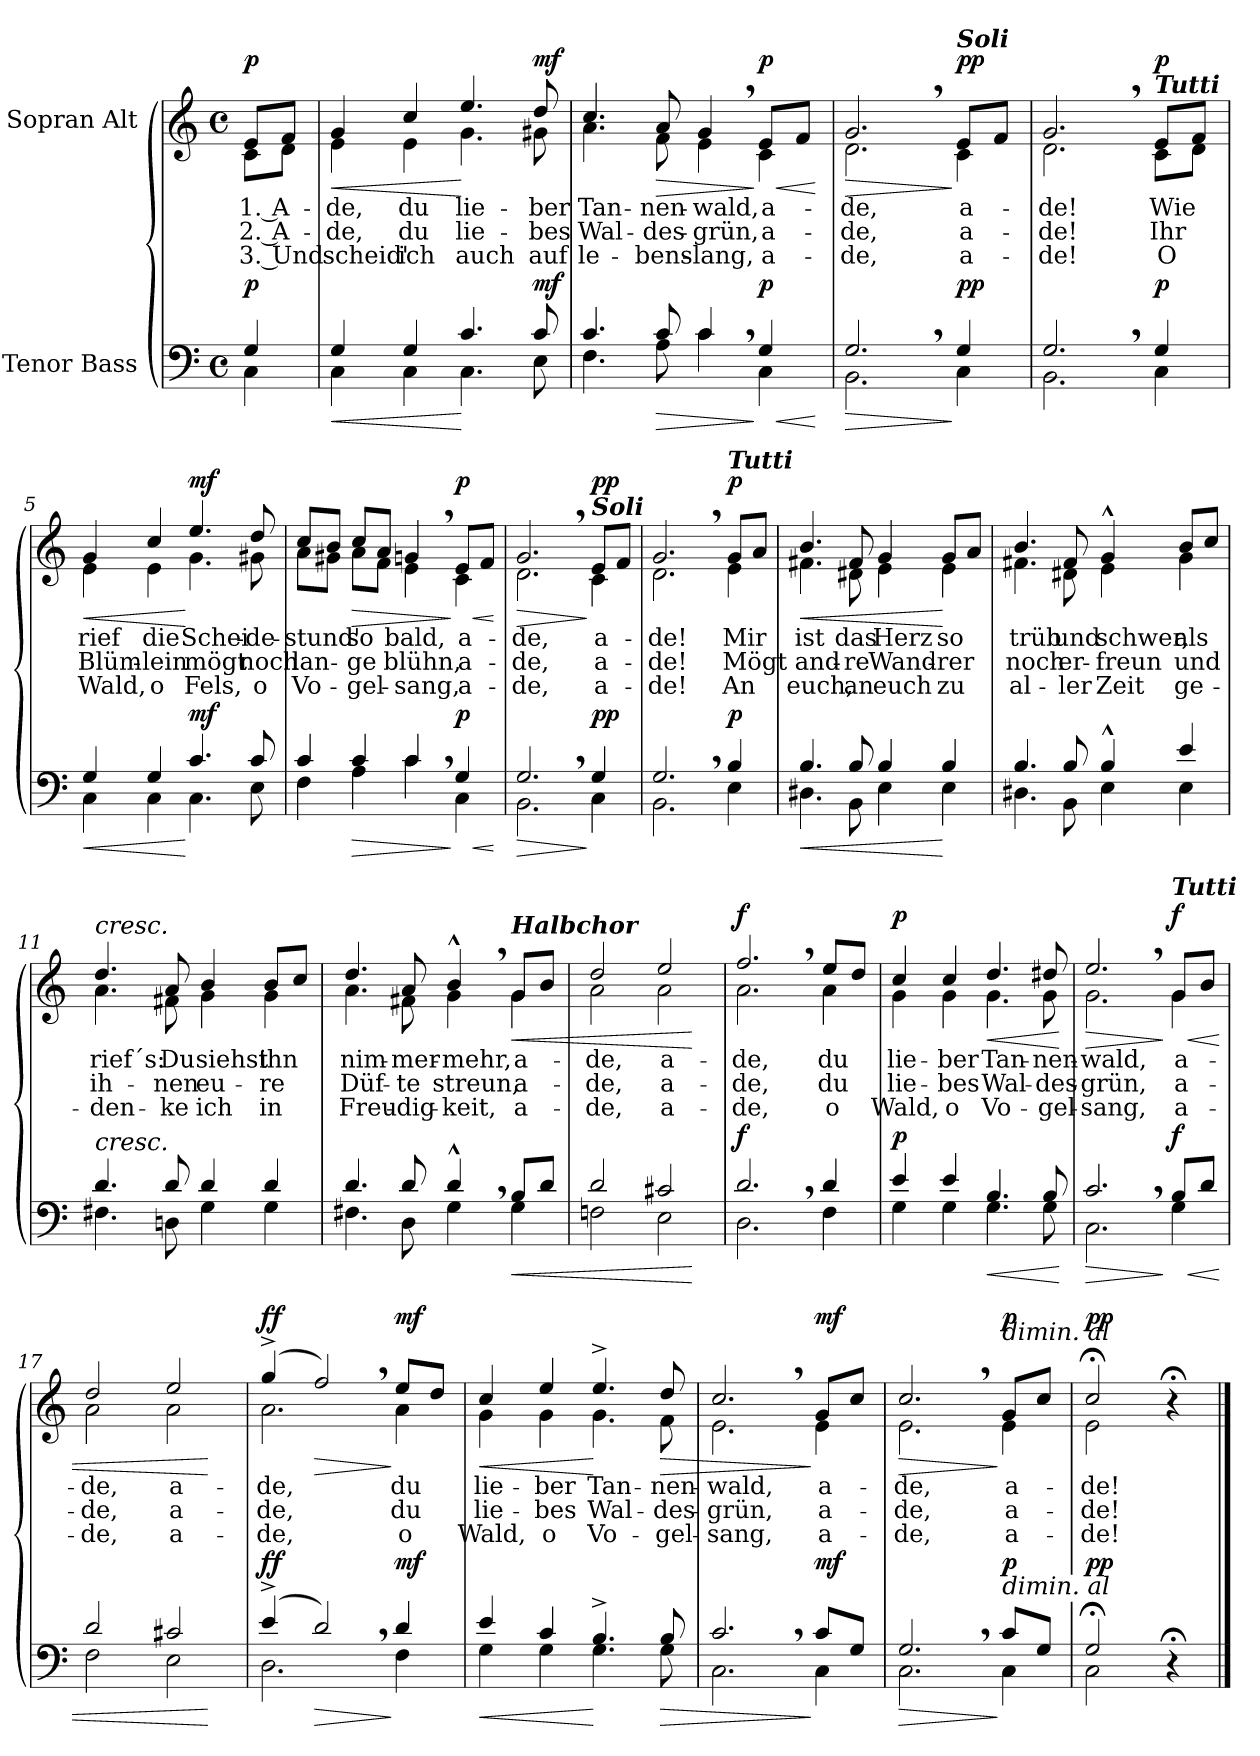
**kern	**dynam	**kern	**text	**text	**text	**dynam
*part2	*part2	*part1	*part1	*part1	*part1	*part1
*staff2	*staff2	*staff1	*staff1	*staff1	*staff1	*staff1
*I"Tenor Bass	*	*I"Sopran Alt	*	*	*	*
*clefF4	*	*clefG2	*	*	*	*
*k[]	*	*k[]	*	*	*	*
*M4/4	*	*M4/4	*	*	*	*
*met(c)	*	*met(c)	*	*	*	*
=	=	=	=	=	=	=
*^	*	*	*	*	*	*
!	!	!	!LO:TX:a:B:t=Ruhig und gemütlich	!	!	!	!
!	!	!LO:DY:a	!	!LO:LY:b	!LO:LY:b	!LO:LY:b	!LO:DY:a
*	*	*	*^	*	*	*	*
4G/	4C\	p	8e/L	8c\L	1. A-	2. A-	3. Und	p
.	.	.	8f/J	8d\J	.	.	.	.
=1	=1	=1	=1	=1	=1	=1	=1	=1
!	!	!LO:HP:b	!	!	!LO:LY:b	!LO:LY:b	!LO:LY:b	!LO:HP:b
4G/	4C\	<	4g/	4e\	-de,	-de,	scheid'	<
!	!	!	!	!	!LO:LY:b	!LO:LY:b	!LO:LY:b	!
4G/	4C\	.	4cc/	4e\	du	du	ich	.
!	!	!	!	!	!LO:LY:b	!LO:LY:b	!LO:LY:b	!
4.c/	4.C\	[	4.ee/	4.g\	lie-	lie-	auch	[
!	!	!LO:DY:a	!	!	!LO:LY:b	!LO:LY:b	!LO:LY:b	!LO:DY:a
8c/	8E\	mf	8dd/	8g#X\	-ber	-bes	auf	mf
=2	=2	=2	=2	=2	=2	=2	=2	=2
!	!	!	!	!	!LO:LY:b	!LO:LY:b	!LO:LY:b	!
4.c/	4.F\	.	4.cc/	4.a\	Tan-	Wal-	le-	.
!	!	!LO:HP:b	!	!	!LO:LY:b	!LO:LY:b	!LO:LY:b	!LO:HP:b
8c/	8A\	>	8a/	8f\	-nen-	-des-	-bens-	>
!	!	!	!	!	!LO:LY:b	!LO:LY:b	!LO:LY:b	!
4c,/	4c\	.	4g,/	4e\	-wald,	-grün,	-lang,	.
!	!	!LO:HP:n=1:b	!	!	!LO:LY:b	!LO:LY:b	!LO:LY:b	!LO:HP:n=1:b
!	!	!LO:DY:n=1:a	!	!	!	!	!	!LO:DY:n=1:a
4G/	4C\	] < p	8e/L	4c\	a-	a-	a-	] < p
.	.	.	8f/J	.	.	.	.	.
*v	*v	*	*	*	*	*	*	*
*	*	*v	*v	*	*	*	*
.	[	.	.	.	.	[
=3	=3	=3	=3	=3	=3	=3
!	!LO:HP:b	!	!LO:LY:b	!LO:LY:b	!LO:LY:b	!LO:HP:b
*^	*	*^	*	*	*	*
2.G,/	2.BB\	>	2.g,/	2.d\	-de,	-de,	-de,	>
!	!	!	!LO:TX:a:Bi:t=Soli	!	!	!	!	!
!	!	!LO:DY:n=1:a	!	!	!LO:LY:b	!LO:LY:b	!LO:LY:b	!LO:DY:n=1:a
4G/	4C\	] pp	8e/L	4c\	a-	a-	a-	] pp
.	.	.	8f/J	.	.	.	.	.
!!LO:LB:g=z	!!
=4	=4	=4	=4	=4	=4	=4	=4	=4
!	!	!	!	!	!LO:LY:b	!LO:LY:b	!LO:LY:b	!
2.G,/	2.BB\	.	2.g,/	2.d\	-de!	-de!	-de!	.
!	!	!	!LO:TX:a:Bi:t=Tutti	!	!	!	!	!
!	!	!LO:DY:a	!	!	!LO:LY:b	!LO:LY:b	!LO:LY:b	!LO:DY:a
4G/	4C\	p	8e/L	8c\L	Wie	Ihr	O	p
.	.	.	8f/J	8d\J	.	.	.	.
=5	=5	=5	=5	=5	=5	=5	=5	=5
!	!	!LO:HP:b	!	!	!LO:LY:b	!LO:LY:b	!LO:LY:b	!LO:HP:b
4G/	4C\	<	4g/	4e\	rief	Blüm-	Wald,	<
!	!	!	!	!	!LO:LY:b	!LO:LY:b	!LO:LY:b	!
4G/	4C\	.	4cc/	4e\	die	-lein	o	.
!	!	!LO:DY:n=1:a	!	!	!LO:LY:b	!LO:LY:b	!LO:LY:b	!LO:DY:n=1:a
4.c/	4.C\	[ mf	4.ee/	4.g\	Schei-	mögt	Fels,	[ mf
!	!	!	!	!	!LO:LY:b	!LO:LY:b	!LO:LY:b	!
8c/	8E\	.	8dd/	8g#X\	-de-	noch	o	.
=6	=6	=6	=6	=6	=6	=6	=6	=6
!	!	!	!	!	!LO:LY:b	!LO:LY:b	!LO:LY:b	!
4c/	4F\	.	8cc/L	8a\L	-stund'	lan-	Vo-	.
.	.	.	8b/J	8g#X\J	.	.	.	.
!	!	!LO:HP:b	!	!	!LO:LY:b	!LO:LY:b	!LO:LY:b	!LO:HP:b
4c/	4A\	>	8cc/L	8a\L	so	-ge	-gel-	>
.	.	.	8a/J	8f\J	.	.	.	.
!	!	!	!	!	!LO:LY:b	!LO:LY:b	!LO:LY:b	!
4c,/	4c\	.	4gn,/	4e\	bald,	blühn,	-sang,	.
!	!	!LO:HP:n=1:b	!	!	!LO:LY:b	!LO:LY:b	!LO:LY:b	!LO:HP:n=1:b
!	!	!LO:DY:n=1:a	!	!	!	!	!	!LO:DY:n=1:a
4G/	4C\	] < p	8e/L	4c\	a-	a-	a-	] < p
.	.	.	8f/J	.	.	.	.	.
*v	*v	*	*	*	*	*	*	*
*	*	*v	*v	*	*	*	*
.	[	.	.	.	.	[
=7	=7	=7	=7	=7	=7	=7
!	!LO:HP:b	!	!LO:LY:b	!LO:LY:b	!LO:LY:b	!LO:HP:b
*^	*	*^	*	*	*	*
2.G,/	2.BB\	>	2.g,/	2.d\	-de,	-de,	-de,	>
!	!	!	!LO:TX:a:Bi:t=Soli	!	!	!	!	!
!	!	!LO:DY:n=1:a	!	!	!LO:LY:b	!LO:LY:b	!LO:LY:b	!LO:DY:n=1:a
4G/	4C\	] pp	8e/L	4c\	a-	a-	a-	] pp
.	.	.	8f/J	.	.	.	.	.
!!LO:LB:g=z	!!
=8	=8	=8	=8	=8	=8	=8	=8	=8
!	!	!	!	!	!LO:LY:b	!LO:LY:b	!LO:LY:b	!
2.G,/	2.BB\	.	2.g,/	2.d\	-de!	-de!	-de!	.
!	!	!	!LO:TX:a:Bi:t=Tutti	!	!	!	!	!
!	!	!LO:DY:a	!	!	!LO:LY:b	!LO:LY:b	!LO:LY:b	!LO:DY:a
4B/	4E\	p	8g/L	4e\	Mir	Mögt	An	p
.	.	.	8a/J	.	.	.	.	.
=9	=9	=9	=9	=9	=9	=9	=9	=9
!	!	!LO:HP:b	!	!	!LO:LY:b	!LO:LY:b	!LO:LY:b	!LO:HP:b
4.B/	4.D#X\	<	4.b/	4.f#X\	ist	and-	euch,	<
!	!	!	!	!	!LO:LY:b	!LO:LY:b	!LO:LY:b	!
8B/	8BB\	.	8f#/	8d#X\	das	-re	an	.
!	!	!	!	!	!LO:LY:b	!LO:LY:b	!LO:LY:b	!
4B/	4E\	.	4g/	4e\	Herz	Wand-	euch	.
!	!	!	!	!	!LO:LY:b	!LO:LY:b	!LO:LY:b	!
4B/	4E\	[	8g/L	4e\	so	-rer	zu	[
.	.	.	8a/J	.	.	.	.	.
=10	=10	=10	=10	=10	=10	=10	=10	=10
!	!	!	!	!	!LO:LY:b	!LO:LY:b	!LO:LY:b	!
4.B/	4.D#X\	.	4.b/	4.f#X\	trüb	noch	al-	.
!	!	!	!	!	!LO:LY:b	!LO:LY:b	!LO:LY:b	!
8B/	8BB\	.	8f#/	8d#X\	und	er-	-ler	.
!	!	!	!	!	!LO:LY:b	!LO:LY:b	!LO:LY:b	!
4B^^/	4E\	.	4g^^/	4e\	schwer,	-freun	Zeit	.
!	!	!	!	!	!LO:LY:b	!LO:LY:b	!LO:LY:b	!
4e/	4E\	.	8b/L	4g\	als	und	ge-	.
.	.	.	8cc/J	.	.	.	.	.
!!LO:PB:g=z	!!
=11	=11	=11	=11	=11	=11	=11	=11	=11
!	!	!	!LO:TX:a:i:t=cresc.	!	!	!	!	!
!LO:TX:a:i:t=cresc.	!	!	!	!	!	!	!	!
!	!	!	!	!	!LO:LY:b	!LO:LY:b	!LO:LY:b	!
4.d/	4.F#X\	.	4.dd/	4.a\	rief´s:	ih-	-den-	.
!	!	!	!	!	!LO:LY:b	!LO:LY:b	!LO:LY:b	!
8d/	8Dn\	.	8a/	8f#X\	Du	-nen	-ke	.
!	!	!	!	!	!LO:LY:b	!LO:LY:b	!LO:LY:b	!
4d/	4G\	.	4b/	4g\	siehst	eu-	ich	.
!	!	!	!	!	!LO:LY:b	!LO:LY:b	!LO:LY:b	!
4d/	4G\	.	8b/L	4g\	ihn	-re	in	.
.	.	.	8cc/J	.	.	.	.	.
=12	=12	=12	=12	=12	=12	=12	=12	=12
!	!	!	!	!	!LO:LY:b	!LO:LY:b	!LO:LY:b	!
4.d/	4.F#X\	.	4.dd/	4.a\	nim-	Düf-	Freu-	.
!	!	!	!	!	!LO:LY:b	!LO:LY:b	!LO:LY:b	!
8d/	8D\	.	8a/	8f#X\	-mer-	-te	-dig-	.
!	!	!	!	!	!LO:LY:b	!LO:LY:b	!LO:LY:b	!
4d^^,/	4G\	.	4b^^,/	4g\	-mehr,	streun,	-keit,	.
!	!	!	!LO:TX:a:Bi:t=Halbchor	!	!	!	!	!
!	!	!LO:HP:b	!	!	!LO:LY:b	!LO:LY:b	!LO:LY:b	!LO:HP:b
8B/L	4G\	<	8g/L	4g\	a-	a-	a-	<
8d/J	.	.	8b/J	.	.	.	.	.
=13	=13	=13	=13	=13	=13	=13	=13	=13
!	!	!	!	!	!LO:LY:b	!LO:LY:b	!LO:LY:b	!
2d/	2Fn\	.	2dd/	2a\	-de,	-de,	-de,	.
!	!	!	!	!	!LO:LY:b	!LO:LY:b	!LO:LY:b	!
2c#X/	2E\	.	2ee/	2a\	a-	a-	a-	.
*v	*v	*	*	*	*	*	*	*
*	*	*v	*v	*	*	*	*
.	[	.	.	.	.	[
=14	=14	=14	=14	=14	=14	=14
*^	*	*	*	*	*	*
!	!	!LO:DY:a	!	!LO:LY:b	!LO:LY:b	!LO:LY:b	!LO:DY:a
*	*	*	*^	*	*	*	*
2.d,/	2.D\	f	2.ff,/	2.a\	-de,	-de,	-de,	f
!	!	!	!	!	!LO:LY:b	!LO:LY:b	!LO:LY:b	!
4d/	4F\	.	8ee/L	4a\	du	du	o	.
.	.	.	8dd/J	.	.	.	.	.
!!LO:LB:g=z	!!
=15	=15	=15	=15	=15	=15	=15	=15	=15
!	!	!LO:DY:a	!	!	!LO:LY:b	!LO:LY:b	!LO:LY:b	!LO:DY:a
4e/	4G\	p	4cc/	4g\	lie-	lie-	Wald,	p
!	!	!	!	!	!LO:LY:b	!LO:LY:b	!LO:LY:b	!
4e/	4G\	.	4cc/	4g\	-ber	-bes	o	.
!	!	!LO:HP:b	!	!	!LO:LY:b	!LO:LY:b	!LO:LY:b	!LO:HP:b
4.B/	4.G\	<	4.dd/	4.g\	Tan-	Wal-	Vo-	<
!	!	!	!	!	!LO:LY:b	!LO:LY:b	!LO:LY:b	!
8B/	8G\	.	8dd#X/	8g\	-nen-	-des-	-gel-	.
*v	*v	*	*	*	*	*	*	*
*	*	*v	*v	*	*	*	*
.	[	.	.	.	.	[
=16	=16	=16	=16	=16	=16	=16
!	!LO:HP:b	!	!LO:LY:b	!LO:LY:b	!LO:LY:b	!LO:HP:b
*^	*	*^	*	*	*	*
2.c,/	2.C\	>	2.ee,/	2.g\	-wald,	-grün,	-sang,	>
!	!	!	!LO:TX:a:Bi:t=Tutti	!	!	!	!	!
!	!	!LO:HP:n=1:b	!	!	!LO:LY:b	!LO:LY:b	!LO:LY:b	!LO:HP:n=1:b
!	!	!LO:DY:n=1:a	!	!	!	!	!	!LO:DY:n=1:a
8B/L	4G\	] < f	8g/L	4g\	-a-	-a-	a-	] < f
8d/J	.	.	8b/J	.	.	.	.	.
=17	=17	=17	=17	=17	=17	=17	=17	=17
!	!	!	!	!	!LO:LY:b	!LO:LY:b	!LO:LY:b	!
2d/	2F\	.	2dd/	2a\	de,	-de,	-de,	.
!	!	!	!	!	!LO:LY:b	!LO:LY:b	!LO:LY:b	!
2c#X/	2E\	.	2ee/	2a\	a-	a-	a-	.
*v	*v	*	*	*	*	*	*	*
*	*	*v	*v	*	*	*	*
.	[	.	.	.	.	[
=18	=18	=18	=18	=18	=18	=18
*^	*	*	*	*	*	*
!	!	!LO:DY:a	!	!LO:LY:b	!LO:LY:b	!LO:LY:b	!LO:DY:a
*	*	*	*^	*	*	*	*
(4e^/	2.D\	ff	(4gg^/	2.a\	-de,	-de,	-de,	ff
!	!	!LO:HP:b	!	!	!	!	!	!LO:HP:b
2d,/)	.	>	2ff,/)	.	.	.	.	>
!	!	!LO:DY:n=1:a	!	!	!LO:LY:b	!LO:LY:b	!LO:LY:b	!LO:DY:n=1:a
4d/	4F\	] mf	8ee/L	4a\	du	du	o	] mf
.	.	.	8dd/J	.	.	.	.	.
!!LO:LB:g=z	!!
=19	=19	=19	=19	=19	=19	=19	=19	=19
!	!	!LO:HP:b	!	!	!LO:LY:b	!LO:LY:b	!LO:LY:b	!LO:HP:b
4e/	4G\	<	4cc/	4g\	-lie-	lie-	Wald,	<
!	!	!	!	!	!LO:LY:b	!LO:LY:b	!LO:LY:b	!
4c/	4G\	.	4ee/	4g\	-ber	-bes	o	.
!	!	!	!	!	!LO:LY:b	!LO:LY:b	!LO:LY:b	!
4.B^/	4.G\	[	4.ee^/	4.g\	Tan-	Wal-	Vo-	[
!	!	!LO:HP:b	!	!	!LO:LY:b	!LO:LY:b	!LO:LY:b	!LO:HP:b
8B/	8G\	>	8dd/	8f\	-nen-	-des-	-gel-	>
=20	=20	=20	=20	=20	=20	=20	=20	=20
!	!	!	!	!	!LO:LY:b	!LO:LY:b	!LO:LY:b	!
2.c,/	2.C\	.	2.cc,/	2.e\	-wald,	-grün,	-sang,	.
!	!	!LO:DY:n=1:a	!	!	!LO:LY:b	!LO:LY:b	!LO:LY:b	!LO:DY:n=1:a
8c/L	4C\	] mf	8g/L	4e\	a-	a-	a-	] mf
8G/J	.	.	8cc/J	.	.	.	.	.
=21	=21	=21	=21	=21	=21	=21	=21	=21
!	!	!LO:HP:b	!	!	!LO:LY:b	!LO:LY:b	!LO:LY:b	!LO:HP:b
2.G,/	2.C\	>	2.cc,/	2.e\	-de,	-de,	-de,	>
!	!	!	!LO:TX:a:i:t=dimin. al	!	!	!	!	!
!LO:TX:a:i:t=dimin. al	!	!	!	!	!	!	!	!
!	!	!LO:DY:n=1:a	!	!	!LO:LY:b	!LO:LY:b	!LO:LY:b	!LO:DY:n=1:a
8c/L	4C\	] p	8g/L	4e\	a-	a-	a-	] p
8G/J	.	.	8cc/J	.	.	.	.	.
=22	=22	=22	=22	=22	=22	=22	=22	=22
!	!	!LO:DY:a	!	!	!LO:LY:b	!LO:LY:b	!LO:LY:b	!LO:DY:a
2G;</	2C\	pp	2cc;</	2e\	-de!	-de!	-de!	pp
4r;<	4ryy	.	4r;<	4ryy	.	.	.	.
*v	*v	*	*	*	*	*	*	*
*	*	*v	*v	*	*	*	*
==	==	==	==	==	==	==
*-	*-	*-	*-	*-	*-	*-
